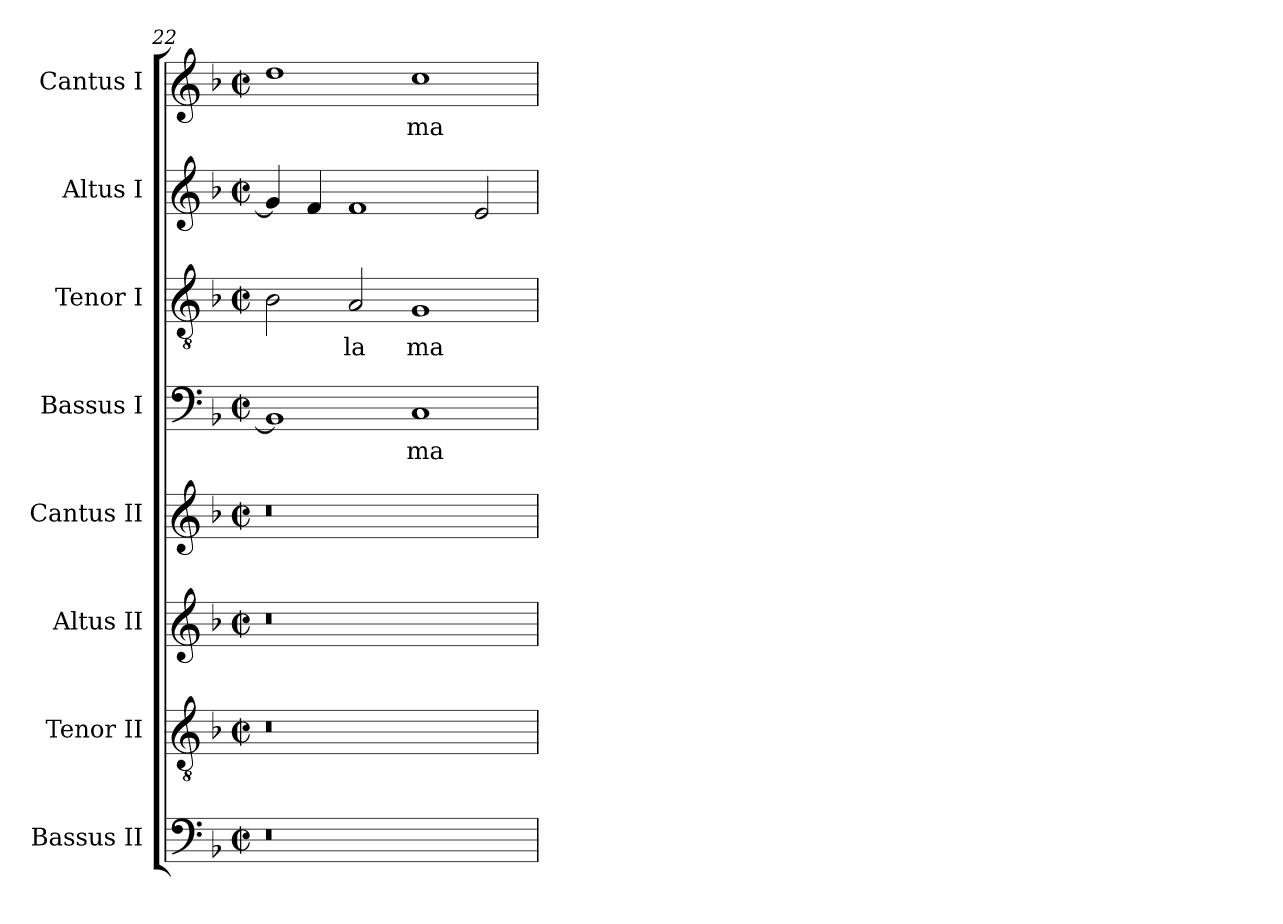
**kern	**kern	**kern	**kern	**kern	**text	**kern	**text	**kern	**kern	**text
*part8	*part7	*part6	*part5	*part4	*part4	*part3	*part3	*part2	*part1	*part1
*staff8	*staff7	*staff6	*staff5	*staff4	*staff4	*staff3	*staff3	*staff2	*staff1	*staff1
*I"Bassus II	*I"Tenor II	*I"Altus II	*I"Cantus II	*I"Bassus I	*	*I"Tenor I	*	*I"Altus I	*I"Cantus I	*
*clefF4	*clefGv2	*clefG2	*clefG2	*clefF4	*	*clefGv2	*	*clefG2	*clefG2	*
*k[b-]	*k[b-]	*k[b-]	*k[b-]	*k[b-]	*	*k[b-]	*	*k[b-]	*k[b-]	*
*F:	*F:	*F:	*F:	*F:	*	*F:	*	*F:	*F:	*
*M2/2	*M2/2	*M2/2	*M2/2	*M2/2	*	*M2/2	*	*M2/2	*M2/2	*
*met(c|)	*met(c|)	*met(c|)	*met(c|)	*met(c|)	*	*met(c|)	*	*met(c|)	*met(c|)	*
=22	=22	=22	=22	=22	=22	=22	=22	=22	=22	=22
0r	0r	0r	0r	1BB-]	.	2B-\	.	4g/]	1dd	.
.	.	.	.	.	.	.	.	4f/	.	.
!	!	!	!	!	!	!	!LO:LY:b:cj	!	!	!
.	.	.	.	.	.	2A/	la	1f	.	.
!	!	!	!	!	!LO:LY:b:cj	!	!LO:LY:b:cj	!	!	!LO:LY:b:cj
.	.	.	.	1C	ma	1G	ma	.	1cc	ma
.	.	.	.	.	.	.	.	2e/	.	.
=	=	=	=	=	=	=	=	=	=	=
*-	*-	*-	*-	*-	*-	*-	*-	*-	*-	*-
